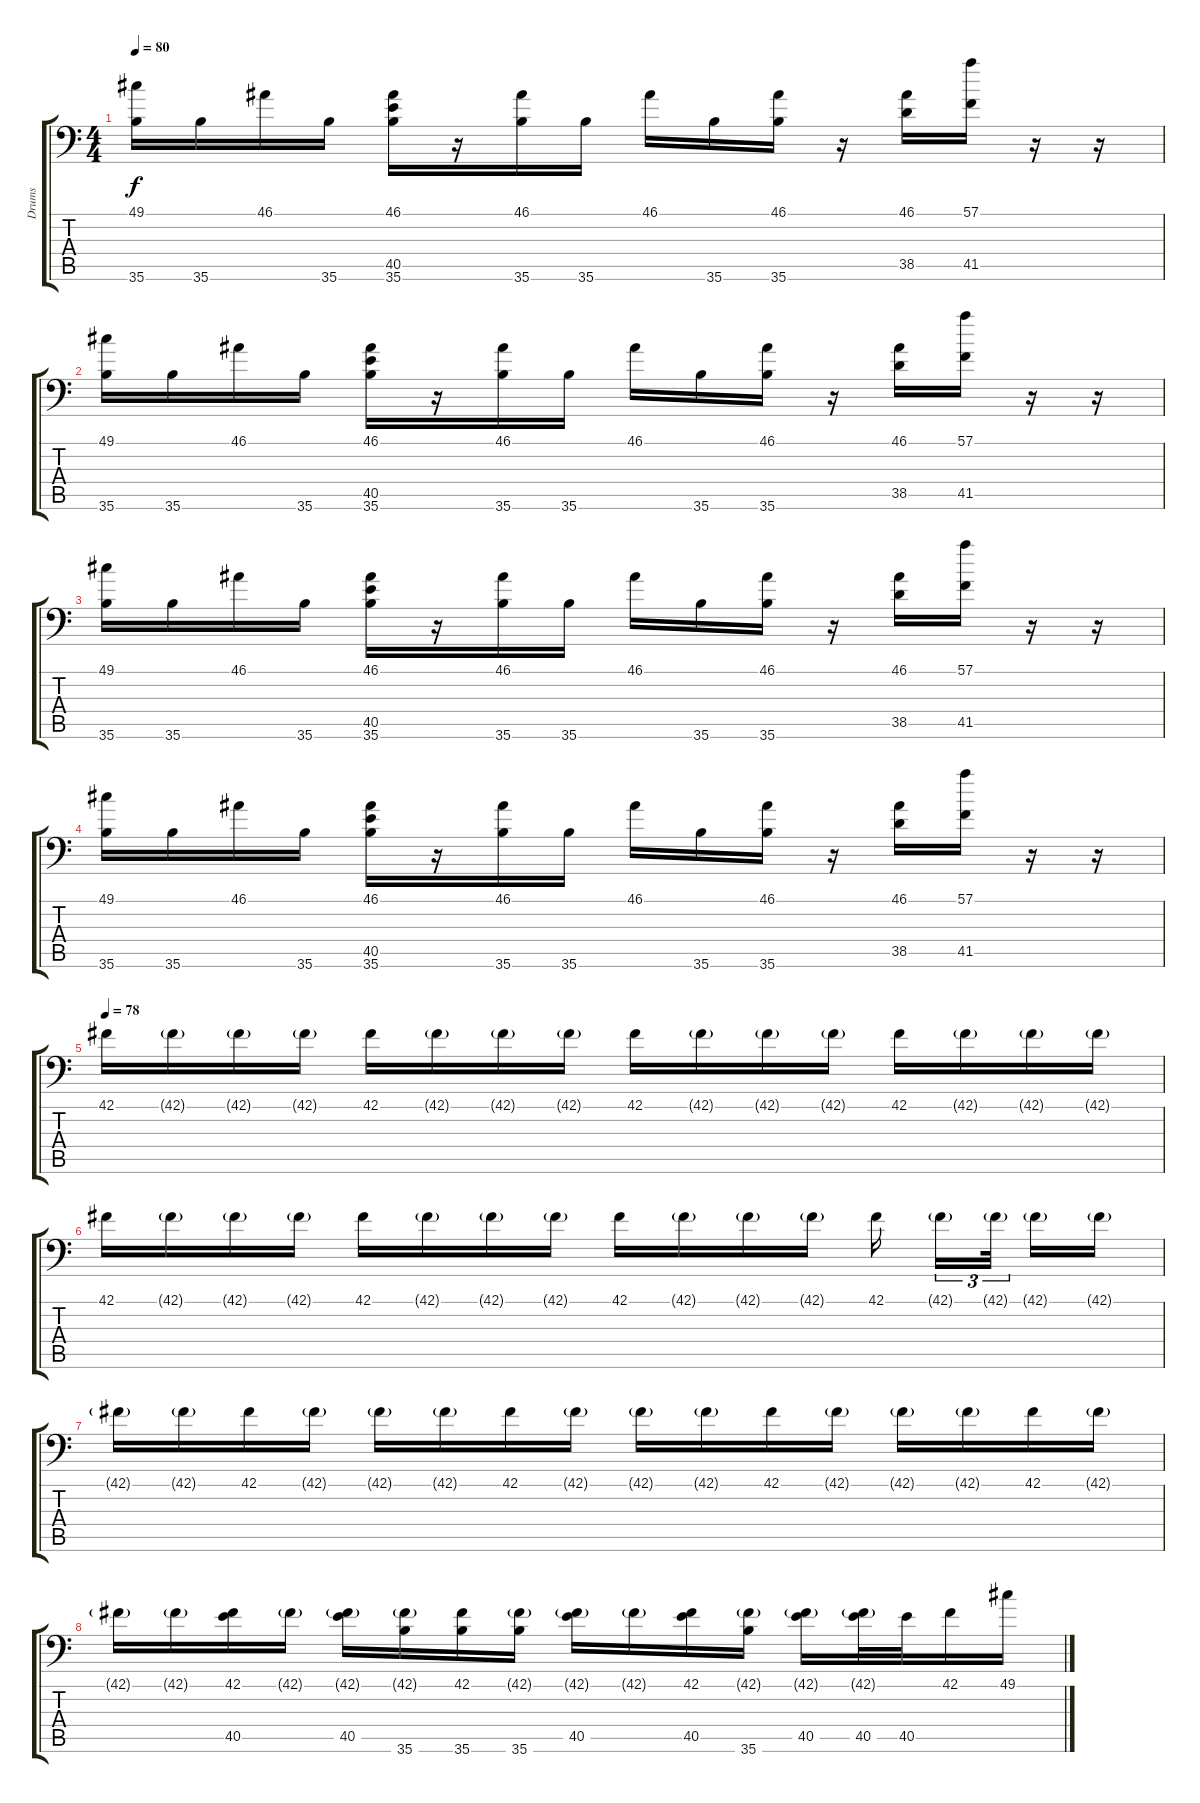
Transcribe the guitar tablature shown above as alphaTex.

\track ("Drums" "Drums") {instrument acousticgrandpiano}
\staff {score tabs}
\tuning (C-1 C-1 C-1 C-1 C-1 C-1) {hide}
\ts (4 4)
\tempo 80
\clef f4
\ks c
(49.1 35.6).16{dy f} 35.6.16 46.1.16 35.6.16 (46.1 40.5 35.6).16 r.16 (46.1 35.6).16 35.6.16 46.1.16 35.6.16 (46.1 35.6).16 r.16 (46.1 38.5).16 (57.1 41.5).16 r.16 r.16 |
(49.1 35.6).16 35.6.16 46.1.16 35.6.16 (46.1 40.5 35.6).16 r.16 (46.1 35.6).16 35.6.16 46.1.16 35.6.16 (46.1 35.6).16 r.16 (46.1 38.5).16 (57.1 41.5).16 r.16 r.16 |
(49.1 35.6).16 35.6.16 46.1.16 35.6.16 (46.1 40.5 35.6).16 r.16 (46.1 35.6).16 35.6.16 46.1.16 35.6.16 (46.1 35.6).16 r.16 (46.1 38.5).16 (57.1 41.5).16 r.16 r.16 |
(49.1 35.6).16 35.6.16 46.1.16 35.6.16 (46.1 40.5 35.6).16 r.16 (46.1 35.6).16 35.6.16 46.1.16 35.6.16 (46.1 35.6).16 r.16 (46.1 38.5).16 (57.1 41.5).16 r.16 r.16 |
\tempo 78
42.1.16 42.1{g}.16 42.1{g}.16 42.1{g}.16 42.1.16 42.1{g}.16 42.1{g}.16 42.1{g}.16 42.1.16 42.1{g}.16 42.1{g}.16 42.1{g}.16 42.1.16 42.1{g}.16 42.1{g}.16 42.1{g}.16 |
42.1.16 42.1{g}.16 42.1{g}.16 42.1{g}.16 42.1.16 42.1{g}.16 42.1{g}.16 42.1{g}.16 42.1.16 42.1{g}.16 42.1{g}.16 42.1{g}.16 42.1.16 42.1{g}.16{tu (3 2)} 42.1{g}.32{tu (3 2)} 42.1{g}.16 42.1{g}.16 |
42.1{g}.16 42.1{g}.16 42.1.16 42.1{g}.16 42.1{g}.16 42.1{g}.16 42.1.16 42.1{g}.16 42.1{g}.16 42.1{g}.16 42.1.16 42.1{g}.16 42.1{g}.16 42.1{g}.16 42.1.16 42.1{g}.16 |
42.1{g}.16 42.1{g}.16 (42.1 40.5).16 42.1{g}.16 (42.1{g} 40.5).16 (42.1{g} 35.6).16 (42.1 35.6).16 (42.1{g} 35.6).16 (42.1{g} 40.5).16 42.1{g}.16 (42.1 40.5).16 (42.1{g} 35.6).16 (42.1{g} 40.5).16 (42.1{g} 40.5).32 40.5.32 42.1.16 49.1.16
